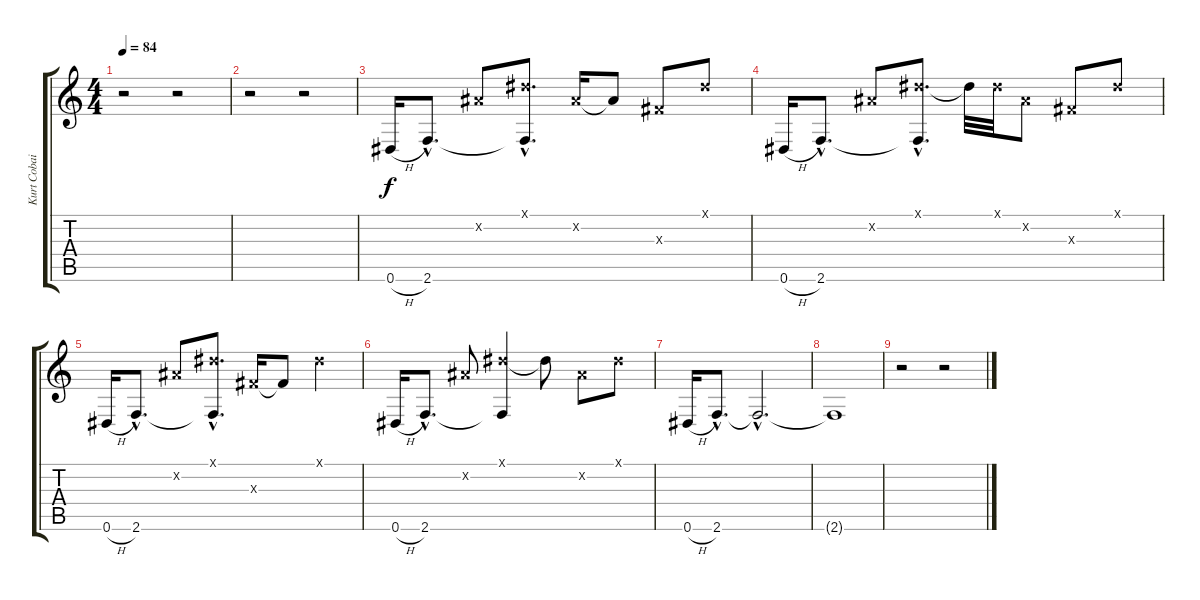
\track ("Kurt Cobain (clean)" "Kurt Cobai") {instrument electricguitarclean}
\staff {score tabs}
\tuning (Eb4 Bb3 Gb3 Db3 Ab2 Eb2) {hide}
\ts (4 4)
\tempo 84
\clef g2
\ks c
r.2{dy f} r.2 |
r.2 r.2 |
0.6{h}.16 2.6{hac}.8{d} 0.2{x}.8 (0.1{hac x} 2.6{hac t}).8{d} 0.2{x}.16 0.2{t}.8 0.3{x}.8 0.1{x}.8 |
0.6{h}.16 2.6{hac}.8{d} 0.2{x}.8 (0.1{hac x} 2.6{hac t}).8{d} 0.1{t}.32 0.1{x}.32 0.2{x}.8 0.3{x}.8 0.1{x}.8 |
0.6{h}.16 2.6{hac}.8{d} 0.2{x}.8 (0.1{hac x} 2.6{hac t}).8{d} 0.3{x}.16 0.3{t}.8 0.1{x}.4 |
0.6{h}.16 2.6{hac}.8{d} 0.2{x}.8 (0.1{x} 2.6{t}).4 0.1{t}.8 0.2{x}.8 0.1{x}.8 |
0.6{h}.16 2.6{hac}.8{d} 2.6{hac t}.2{d} |
2.6{t}.1 |
r.2 r.2
